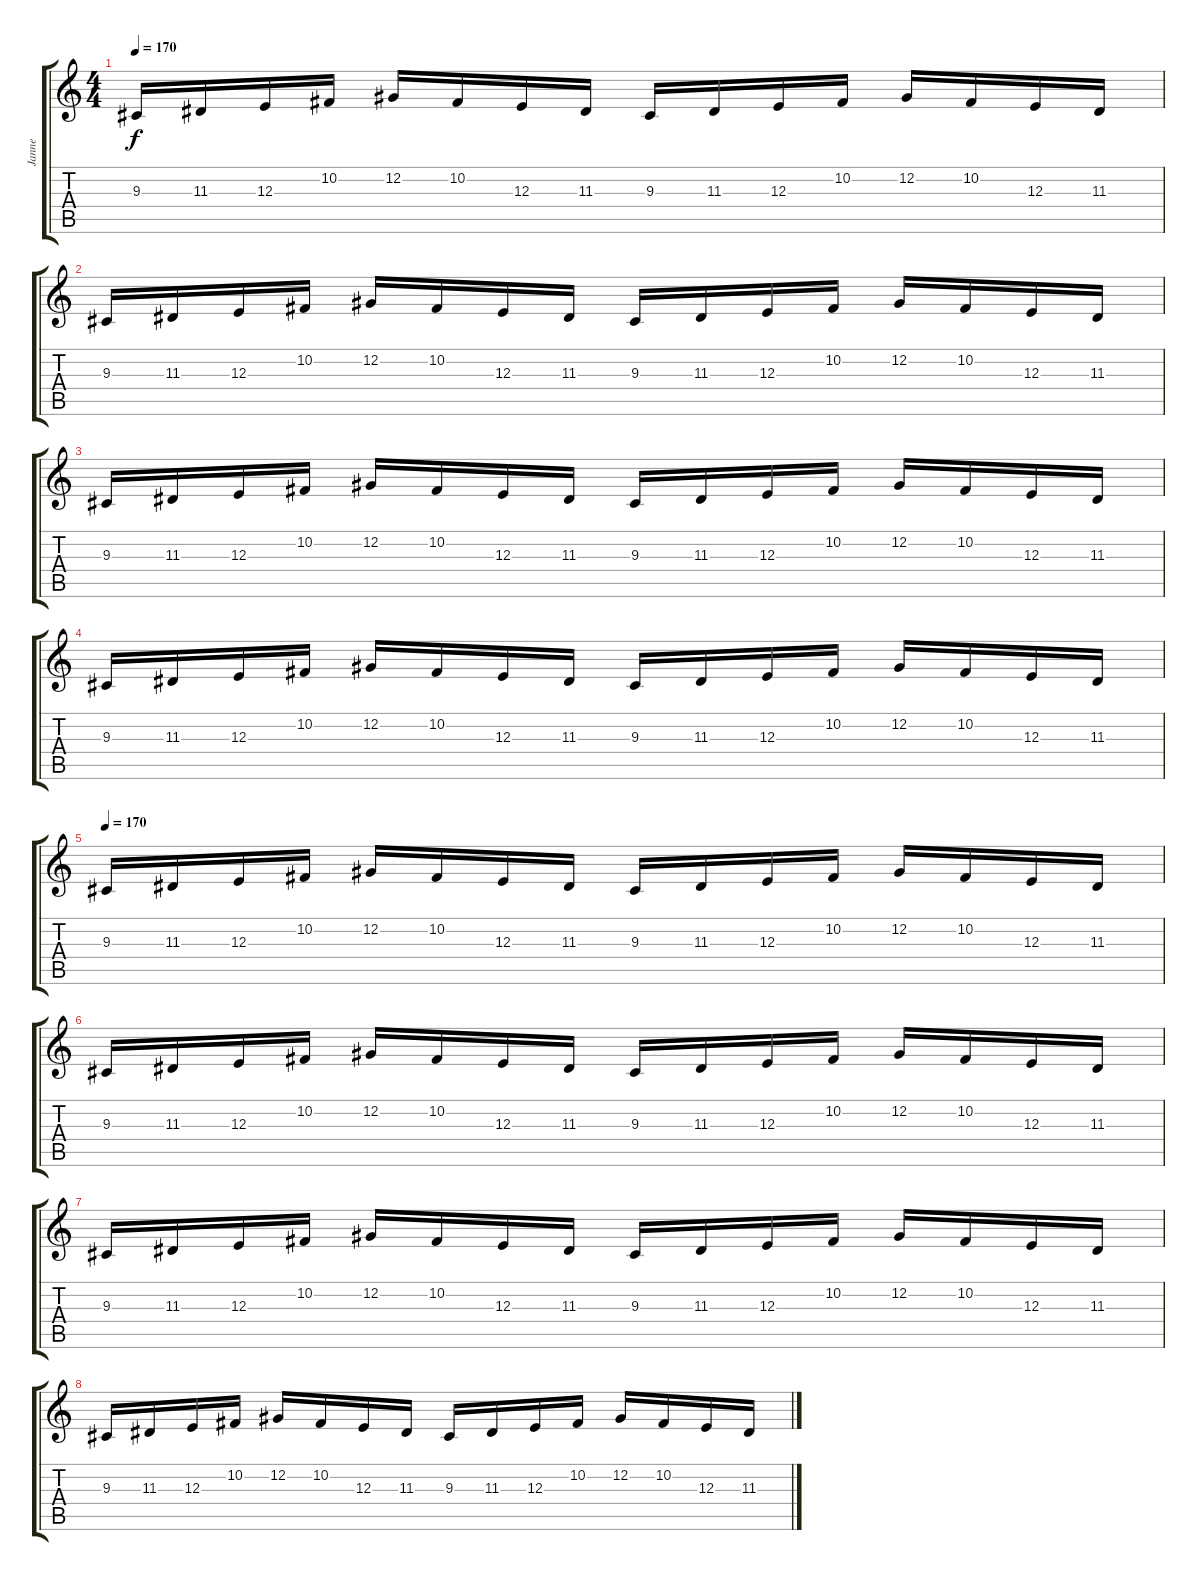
\track ("Janne" "Janne") {instrument stringensemble1}
\staff {score tabs}
\tuning (Db4 Ab3 E3 B2 Gb2 Db2) {hide}
\ts (4 4)
\tempo 170
\clef g2
\ks c
9.3.16{dy f} 11.3.16 12.3.16 10.2.16 12.2.16 10.2.16 12.3.16 11.3.16 9.3.16 11.3.16 12.3.16 10.2.16 12.2.16 10.2.16 12.3.16 11.3.16 |
9.3.16{instrument harpsichord} 11.3.16 12.3.16 10.2.16 12.2.16 10.2.16 12.3.16 11.3.16 9.3.16 11.3.16 12.3.16 10.2.16 12.2.16 10.2.16 12.3.16 11.3.16 |
9.3.16 11.3.16 12.3.16 10.2.16 12.2.16 10.2.16 12.3.16 11.3.16 9.3.16 11.3.16 12.3.16 10.2.16 12.2.16 10.2.16 12.3.16 11.3.16 |
9.3.16 11.3.16 12.3.16 10.2.16 12.2.16 10.2.16 12.3.16 11.3.16 9.3.16 11.3.16 12.3.16 10.2.16 12.2.16 10.2.16 12.3.16 11.3.16 |
\tempo 170
9.3.16{instrument harpsichord} 11.3.16 12.3.16 10.2.16 12.2.16 10.2.16 12.3.16 11.3.16 9.3.16 11.3.16 12.3.16 10.2.16 12.2.16 10.2.16 12.3.16 11.3.16 |
9.3.16 11.3.16 12.3.16 10.2.16 12.2.16 10.2.16 12.3.16 11.3.16 9.3.16 11.3.16 12.3.16 10.2.16 12.2.16 10.2.16 12.3.16 11.3.16 |
9.3.16 11.3.16 12.3.16 10.2.16 12.2.16 10.2.16 12.3.16 11.3.16 9.3.16 11.3.16 12.3.16 10.2.16 12.2.16 10.2.16 12.3.16 11.3.16 |
9.3.16 11.3.16 12.3.16 10.2.16 12.2.16 10.2.16 12.3.16 11.3.16 9.3.16 11.3.16 12.3.16 10.2.16 12.2.16 10.2.16 12.3.16 11.3.16
